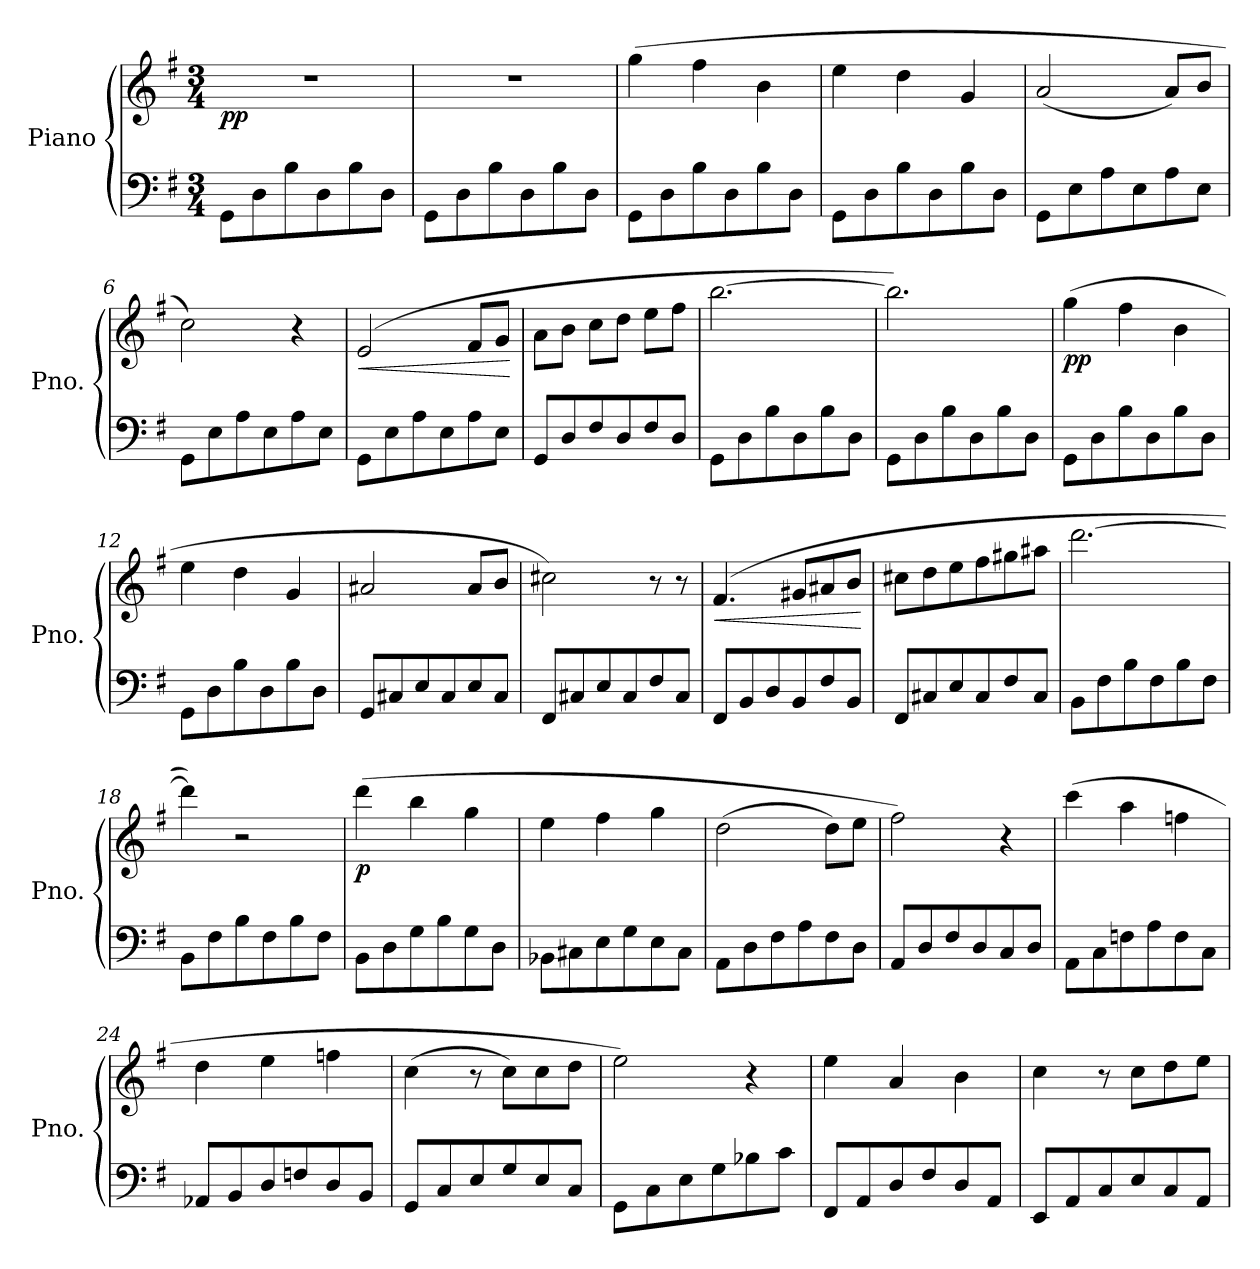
**kern	**kern	**dynam
*part1	*part1	*part1
*staff2	*staff1	*staff1/2
*I"Piano	*	*
*I'Pno.	*	*
*clefF4	*clefG2	*
*k[f#]	*k[f#]	*
*M3/4	*M3/4	*
*MM94	*MM94	*
=1	=1	=1
!	!	!LO:DY:b
8GG\L	2.r	pp
8D\	.	.
8B\	.	.
8D\	.	.
8B\	.	.
8D\J	.	.
=2	=2	=2
8GG\L	2.r	.
8D\	.	.
8B\	.	.
8D\	.	.
8B\	.	.
8D\J	.	.
=3	=3	=3
8GG\L	(4gg\	.
8D\	.	.
8B\	4ff#\	.
8D\	.	.
8B\	4b\	.
8D\J	.	.
=4	=4	=4
8GG\L	4ee\	.
8D\	.	.
8B\	4dd\	.
8D\	.	.
8B\	4g/	.
8D\J	.	.
=5	=5	=5
8GG\L	(2a/	.
8E\	.	.
8A\	.	.
8E\	.	.
8A\	8a/L)	.
8E\J	8b/J	.
=6	=6	=6
8GG\L	2cc\)	.
8E\	.	.
8A\	.	.
8E\	.	.
8A\	4r	.
8E\J	.	.
!!LO:LB:g=z
=7	=7	=7
!	!	!LO:HP:b
8GG\L	(2e/	<
8E\	.	.
8A\	.	.
8E\	.	.
8A\	8f#/L	.
8E\J	8g/J	.
.	.	[
=8	=8	=8
8GG/L	8a\L	.
8D/	8b\J	.
8F#/	8cc\L	.
8D/	8dd\J	.
8F#/	8ee\L	.
8D/J	8ff#\J	.
=9	=9	=9
8GG\L	[2.bb\	.
8D\	.	.
8B\	.	.
8D\	.	.
8B\	.	.
8D\J	.	.
=10	=10	=10
8GG\L	2.bb\])	.
8D\	.	.
8B\	.	.
8D\	.	.
8B\	.	.
8D\J	.	.
=11	=11	=11
!	!	!LO:DY:b
8GG\L	(4gg\	pp
8D\	.	.
8B\	4ff#\	.
8D\	.	.
8B\	4b\	.
8D\J	.	.
=12	=12	=12
8GG\L	4ee\	.
8D\	.	.
8B\	4dd\	.
8D\	.	.
8B\	4g/	.
8D\J	.	.
!!LO:LB:g=z
=13	=13	=13
8GG/L	2a#X/	.
8C#X/	.	.
8E/	.	.
8C#/	.	.
8E/	8a#/L	.
8C#/J	8b/J	.
=14	=14	=14
8FF#/L	2cc#X\)	.
8C#X/	.	.
8E/	.	.
8C#/	.	.
8F#/	8r	.
8C#/J	8r	.
=15	=15	=15
!	!	!LO:HP:b
8FF#/L	(4.f#/	<
8BB/	.	.
8D/	.	.
8BB/	8g#X/L	.
8F#/	8a#X/	.
8BB/J	8b/J	.
.	.	[
=16	=16	=16
8FF#/L	8cc#X\L	.
8C#X/	8dd\	.
8E/	8ee\	.
8C#/	8ff#\	.
8F#/	8gg#X\	.
8C#/J	8aa#X\J	.
=17	=17	=17
8BB\L	[2.ddd\	.
8F#\	.	.
8B\	.	.
8F#\	.	.
8B\	.	.
8F#\J	.	.
!!LO:LB:g=z
=18	=18	=18
8BB\L	4ddd\])	.
8F#\	.	.
8B\	2r	.
8F#\	.	.
8B\	.	.
8F#\J	.	.
=19	=19	=19
!	!	!LO:DY:b
8BB\L	(4ddd\	p
8D\	.	.
8G\	4bb\	.
8B\	.	.
8G\	4gg\	.
8D\J	.	.
=20	=20	=20
8BB-X\L	4ee\	.
8C#X\	.	.
8E\	4ff#\	.
8G\	.	.
8E\	4gg\	.
8C#\J	.	.
=21	=21	=21
8AA\L	(2dd\	.
8D\	.	.
8F#\	.	.
8A\	.	.
8F#\	8dd\L)	.
8D\J	8ee\J	.
=22	=22	=22
8AA/L	2ff#\)	.
8D/	.	.
8F#/	.	.
8D/	.	.
8C/	4r	.
8D/J	.	.
=23	=23	=23
8AA\L	(4ccc\	.
8C\	.	.
8Fn\	4aa\	.
8A\	.	.
8F\	4ffn\	.
8C\J	.	.
!!LO:LB:g=z
=24	=24	=24
8AA-X/L	4dd\	.
8BB/	.	.
8D/	4ee\	.
8Fn/	.	.
8D/	4ffn\	.
8BB/J	.	.
=25	=25	=25
8GG/L	(4cc\	.
8C/	.	.
8E/	8r	.
8G/	8cc\L)	.
8E/	8cc\	.
8C/J	8dd\J	.
=26	=26	=26
8GG\L	2ee\)	.
8C\	.	.
8E\	.	.
8G\	.	.
8B-X\	4r	.
8c\J	.	.
=27	=27	=27
8FF#/L	4ee\	.
8AA/	.	.
8D/	4a/	.
8F#/	.	.
8D/	4b\	.
8AA/J	.	.
=28	=28	=28
8EE/L	4cc\	.
8AA/	.	.
8C/	8r	.
8E/	8cc\L	.
8C/	8dd\	.
8AA/J	8ee\J	.
=	=	=
*-	*-	*-
